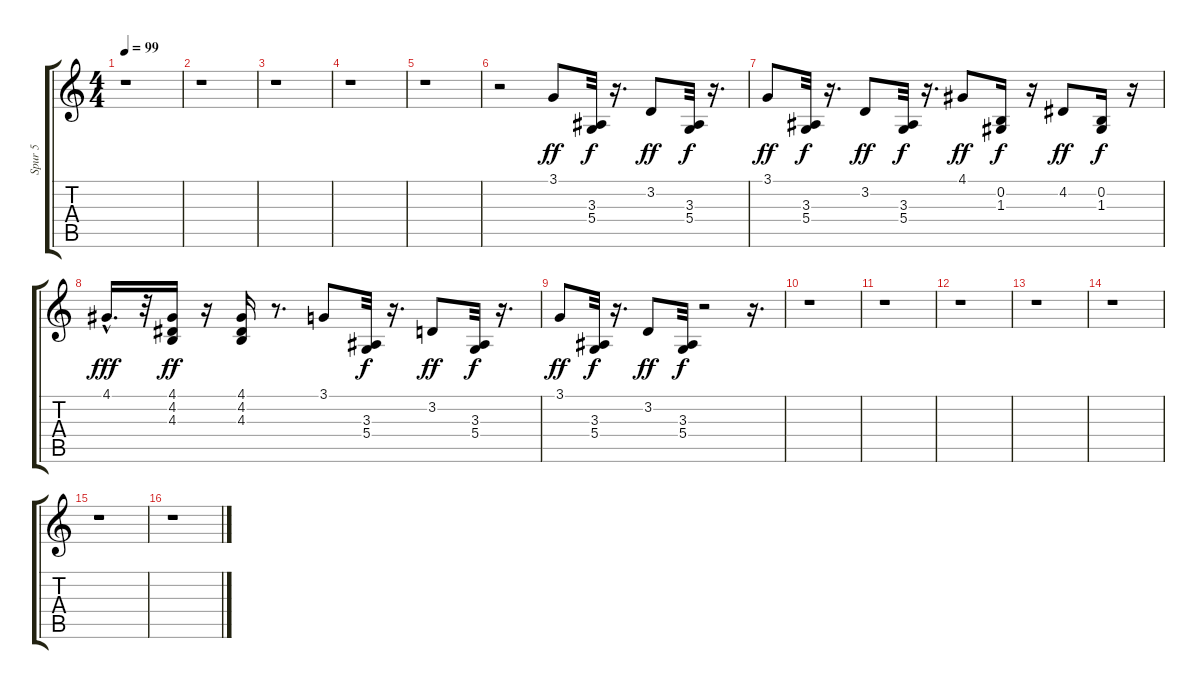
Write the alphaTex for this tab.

\track ("Spur 5" "Spur 5") {instrument acousticgrandpiano}
\staff {score tabs}
\tuning (E4 B3 G3 D3 A2 E2) {hide}
\ts (4 4)
\tempo 99
\clef g2
\ks c
r.1{dy f} |
r.1 |
r.1 |
r.1 |
r.1 |
r.2 3.1.8{dy ff instrument electricguitarclean} (3.3 5.4).32{dy f} r.16{d} 3.2.8{dy ff} (3.3 5.4).32{dy f} r.16{d} |
3.1.8{dy ff} (3.3 5.4).32{dy f} r.16{d} 3.2.8{dy ff} (3.3 5.4).32{dy f} r.16{d} 4.1.8{dy ff instrument electricguitarclean} (0.2 1.3).16{dy f} r.16 4.2.8{dy ff} (0.2 1.3).16{dy f} r.16 |
4.1{hac}.16{d dy fff} r.32 (4.1 4.2 4.3).16{dy ff instrument voiceoohs} r.16 (4.1 4.2 4.3).16 r.8{d} 3.1.8{instrument electricguitarclean} (3.3 5.4).32{dy f} r.16{d} 3.2.8{dy ff} (3.3 5.4).32{dy f} r.16{d} |
3.1.8{dy ff} (3.3 5.4).32{dy f} r.16{d} 3.2.8{dy ff} (3.3 5.4).32{dy f} r.2 r.16{d} |
r.1 |
r.1 |
r.1 |
r.1 |
r.1 |
r.1 |
r.1
